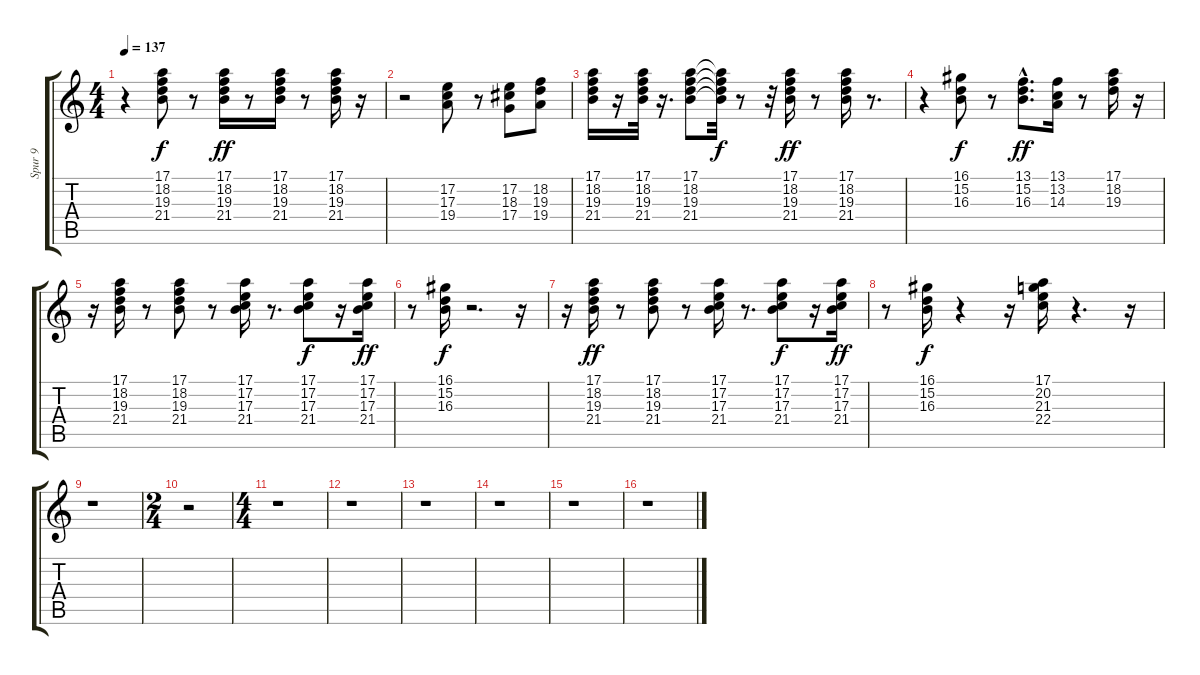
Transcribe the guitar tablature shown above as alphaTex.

\track ("Spur 9" "Spur 9") {instrument brasssection}
\staff {score tabs}
\tuning (E4 B3 G3 D3 A2 E2) {hide}
\ts (4 4)
\tempo 137
\clef g2
\ks c
r.4{dy f} (17.1 18.2 19.3 21.4).8 r.8 (17.1 18.2 19.3 21.4).16{dy ff} r.8 (17.1 18.2 19.3 21.4).16 r.8 (17.1 18.2 19.3 21.4).16 r.16 |
r.2 (17.2 17.3 19.4).8 r.8 (17.2 18.3 17.4).8 (18.2 19.3 19.4).8 |
(17.1 18.2 19.3 21.4).16 r.16 (17.1 18.2 19.3 21.4).32 r.16{d} (17.1 18.2 19.3 21.4).8 (17.1{t} 18.2{t} 19.3{t} 21.4{t}).32{dy f} r.8 r.32 (17.1 18.2 19.3 21.4).16{dy ff} r.8 (17.1 18.2 19.3 21.4).16 r.8{d} |
r.4 (16.1 15.2 16.3).8{dy f} r.8 (13.1{hac} 15.2{hac} 16.3{hac}).8{d dy ff} (13.1 13.2 14.3).16 r.8 (17.1 18.2 19.3).16 r.16 |
r.16 (17.1 18.2 19.3 21.4).16 r.8 (17.1 18.2 19.3 21.4).8 r.8 (17.1 17.2 17.3 21.4).16 r.8{d} (17.1 17.2 17.3 21.4).8{dy f} r.16 (17.1 17.2 17.3 21.4).16{dy ff} |
r.8 (16.1 15.2 16.3).16{dy f} r.2{d} r.16 |
r.16 (17.1 18.2 19.3 21.4).16{dy ff} r.8 (17.1 18.2 19.3 21.4).8 r.8 (17.1 17.2 17.3 21.4).16 r.8{d} (17.1 17.2 17.3 21.4).8{dy f} r.16 (17.1 17.2 17.3 21.4).16{dy ff} |
r.8 (16.1 15.2 16.3).16{dy f} r.4 r.16 (17.1 20.2 21.3 22.4).16 r.4{d} r.16 |
r.1 |
\ts (2 4)
r.2 |
\ts (4 4)
r.1 |
r.1 |
r.1 |
r.1 |
r.1 |
r.1
